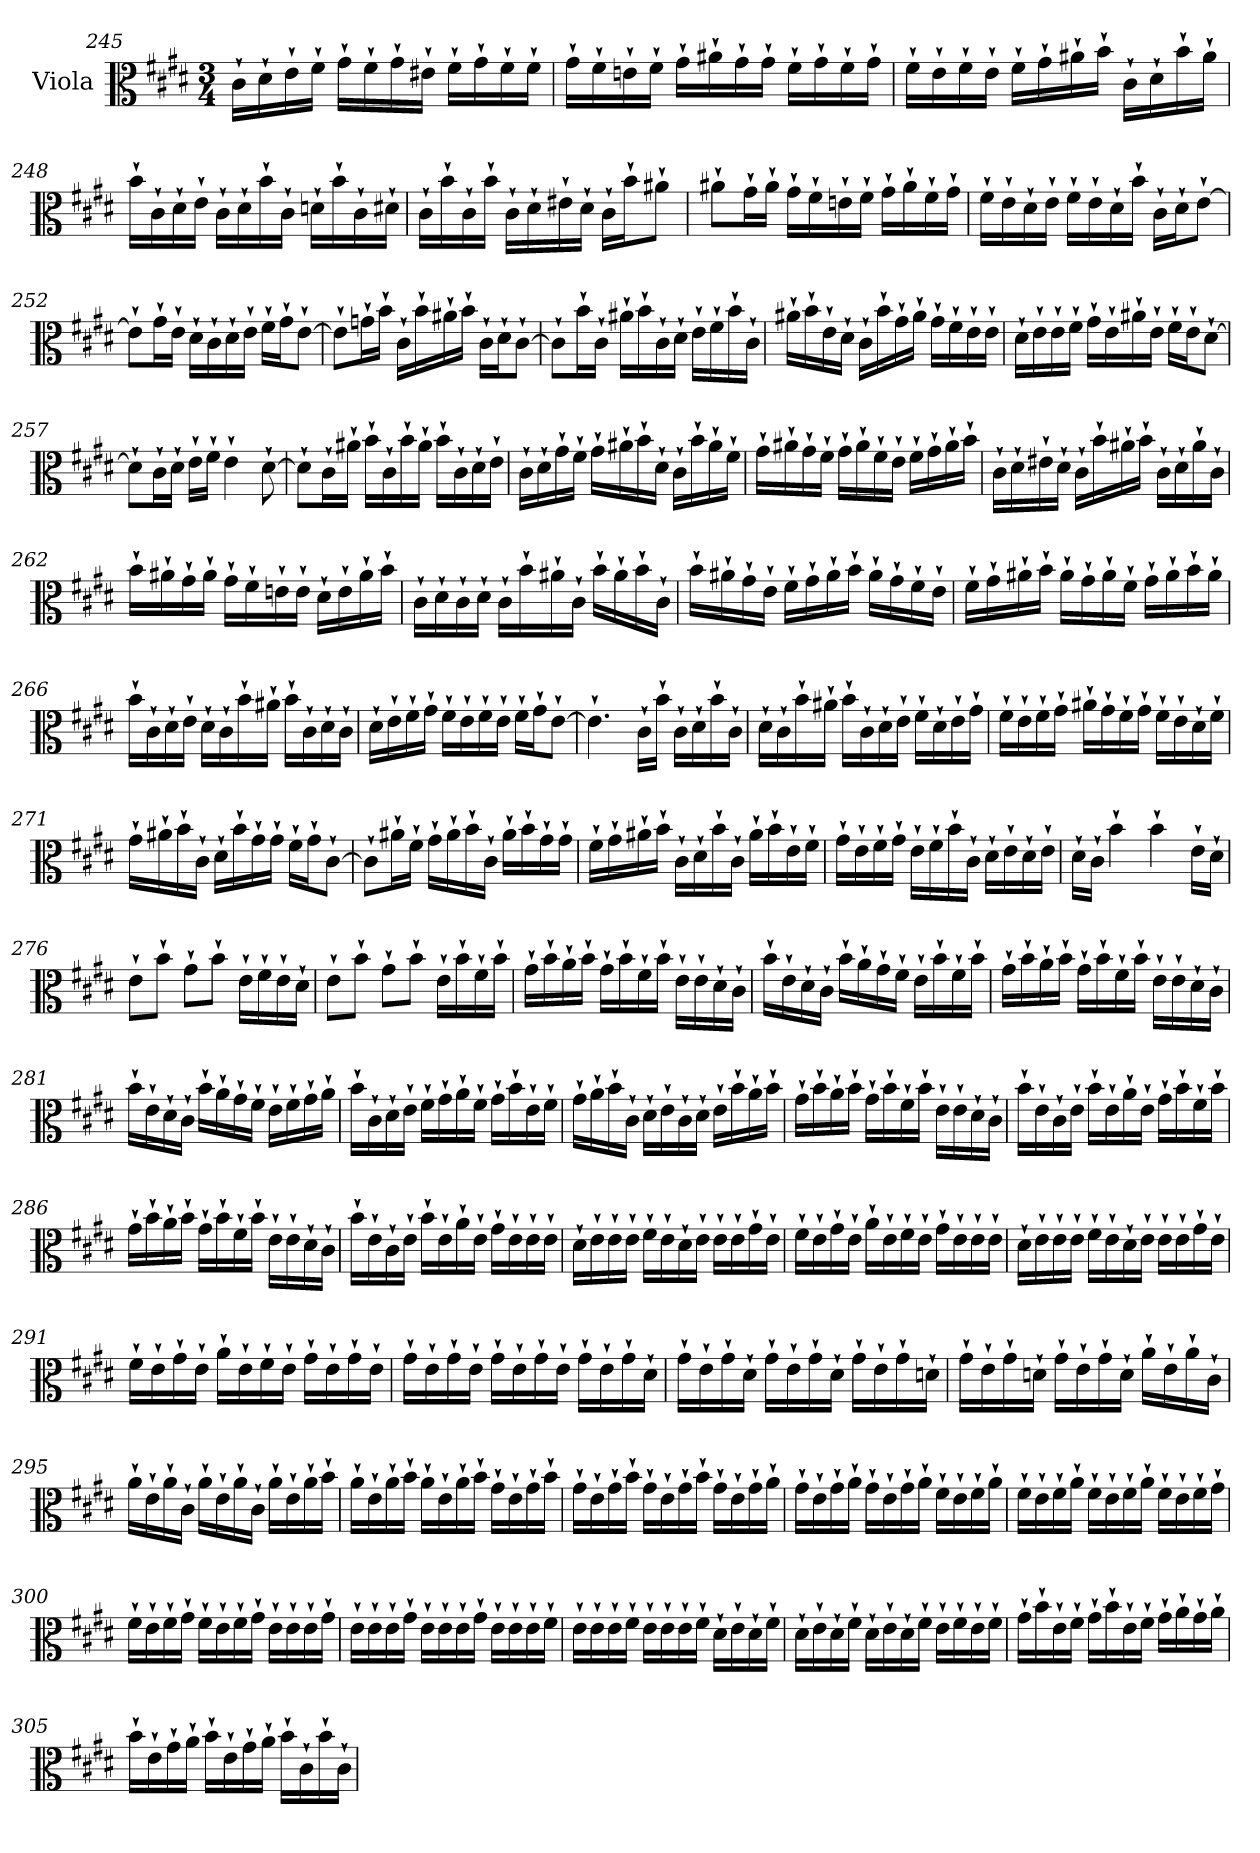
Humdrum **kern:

**kern
*part1
*staff1
*I"Viola
*I'Vla.
!!LO:LB:g=z
*clefC3
*k[f#c#g#d#]
*E:
*M3/4
=245
16c#`\LL
16d#`\
16e`\
16f#`\JJ
16g#`\LL
16f#`\
16g#`\
16e#X`\JJ
16f#`\LL
16g#`\
16f#`\
16f#`\JJ
=246
16g#`\LL
16f#`\
16en`\
16f#`\JJ
16g#`\LL
16a#X`\
16g#`\
16g#`\JJ
16f#`\LL
16g#`\
16f#`\
16g#`\JJ
=247
16f#`\LL
16e`\
16f#`\
16e`\JJ
16f#`\LL
16g#`\
16a#X`\
16b`\JJ
16c#`\LL
16d#`\
16b`\
16a#`\JJ
!!LO:LB:g=z
=248
16b`\LL
16c#`\
16d#`\
16e`\JJ
16c#`\LL
16d#`\
16b`\
16c#`\JJ
16dn`\LL
16b`\
16c#`\
16d#X`\JJ
=249
16c#`\LL
16b`\
16c#`\
16b`\JJ
16c#`\LL
16d#`\
16e#X`\
16d#`\JJ
16c#`\LL
16b`\J
8a#X`\J
=250
8a#X`\L
16g#`\L
16a#`\JJ
16g#`\LL
16f#`\
16en`\
16f#`\JJ
16g#`\LL
16a#`\
16f#`\
16g#`\JJ
!!LO:PB:g=z
=251
16f#`\LL
16e`\
16d#`\
16e`\JJ
16f#`\LL
16e`\
16d#`\
16b`\JJ
16c#`\LL
16d#`\J
[8e`\J
=252
8e`\L]
16g#`\L
16e`\JJ
16d#`\LL
16c#`\
16d#`\
16e`\JJ
16f#`\LL
16g#`\J
[8e`\J
=253
8e`\L]
16gn`\L
16b`\JJ
16c#`\LL
16b`\
16a#X`\
16b`\JJ
16c#`\LL
16d#`\J
[8c#`\J
!!LO:LB:g=z
=254
8c#`\L]
16b`\L
16c#`\JJ
16a#X`\LL
16b`\
16c#`\
16d#`\JJ
16e`\LL
16f#`\
16b`\
16c#`\JJ
=255
16a#X`\LL
16b`\
16e`\
16d#`\JJ
16c#`\LL
16b`\
16g#`\
16a#`\JJ
16g#`\LL
16f#`\
16e`\
16e`\JJ
=256
16d#`\LL
16e`\
16e`\
16f#`\JJ
16g#`\LL
16e`\
16a#X`\
16e`\JJ
16f#`\LL
16e`\J
[8d#`\J
=257
8d#`\L]
16c#`\L
16d#`\JJ
16e`\LL
16f#`\JJ
4e`\
[8d#`\
!!LO:LB:g=z
=258
8d#`\L]
16c#`\L
16a#X`\JJ
16b`\LL
16c#`\
16b`\
16a#`\JJ
16b`\LL
16c#`\
16d#`\
16e`\JJ
=259
16c#`\LL
16d#`\
16g#`\
16f#`\JJ
16g#`\LL
16a#X`\
16b`\
16d#`\JJ
16c#`\LL
16b`\
16a#`\
16f#`\JJ
=260
16g#`\LL
16a#X`\
16g#`\
16f#`\JJ
16g#`\LL
16a#`\
16f#`\
16e`\JJ
16f#`\LL
16g#`\
16a#`\
16b`\JJ
!!LO:LB:g=z
=261
16c#`\LL
16d#`\
16e#X`\
16d#`\JJ
16c#`\LL
16b`\
16a#X`\
16b`\JJ
16c#`\LL
16d#`\
16a#`\
16c#`\JJ
=262
16b`\LL
16a#X`\
16g#`\
16a#`\JJ
16g#`\LL
16f#`\
16en`\
16e`\JJ
16d#`\LL
16e`\
16a#`\
16b`\JJ
=263
16c#`\LL
16d#`\
16c#`\
16d#`\JJ
16c#`\LL
16b`\
16a#X`\
16c#`\JJ
16b`\LL
16a#`\
16b`\
16c#`\JJ
!!LO:LB:g=z
=264
16b`\LL
16a#X`\
16g#`\
16e`\JJ
16f#`\LL
16g#`\
16a#`\
16b`\JJ
16a#`\LL
16g#`\
16f#`\
16e`\JJ
=265
16f#`\LL
16g#`\
16a#X`\
16b`\JJ
16a#`\LL
16g#`\
16a#`\
16f#`\JJ
16g#`\LL
16a#`\
16b`\
16a#`\JJ
=266
16b`\LL
16c#`\
16d#`\
16e`\JJ
16d#`\LL
16c#`\
16b`\
16a#X`\JJ
16b`\LL
16c#`\
16d#`\
16c#`\JJ
!!LO:LB:g=z
=267
16d#`\LL
16e`\
16f#`\
16g#`\JJ
16f#`\LL
16e`\
16f#`\
16e`\JJ
16f#`\LL
16g#`\J
[8e`\J
=268
4.e`\]
16c#`\LL
16b`\JJ
16c#`\LL
16d#`\
16b`\
16c#`\JJ
=269
16d#`\LL
16c#`\
16b`\
16a#X`\JJ
16b`\LL
16c#`\
16d#`\
16e`\JJ
16f#`\LL
16d#`\
16e`\
16g#`\JJ
!!LO:LB:g=z
=270
16f#`\LL
16e`\
16f#`\
16g#`\JJ
16a#X`\LL
16g#`\
16f#`\
16g#`\JJ
16f#`\LL
16e`\
16d#`\
16f#`\JJ
=271
16g#`\LL
16a#X`\
16b`\
16c#`\JJ
16d#`\LL
16b`\
16g#`\
16g#`\JJ
16f#`\LL
16g#`\J
[8c#`\J
=272
8c#`\L]
16a#X`\L
16f#`\JJ
16g#`\LL
16a#`\
16b`\
16c#`\JJ
16a#`\LL
16b`\
16g#`\
16g#`\JJ
!!LO:LB:g=z
=273
16f#`\LL
16g#`\
16a#X`\
16b`\JJ
16c#`\LL
16d#`\
16b`\
16c#`\JJ
16a#`\LL
16b`\
16e`\
16f#`\JJ
=274
16g#`\LL
16e`\
16f#`\
16g#`\JJ
16e`\LL
16f#`\
16b`\
16c#`\JJ
16d#`\LL
16e`\
16d#`\
16e`\JJ
=275
16d#`\LL
16c#`\JJ
4b`\
4b`\
16e`\LL
16d#`\JJ
=276
8e`\L
8b`\J
8g#`\L
8b`\J
16e`\LL
16f#`\
16e`\
16d#`\JJ
!!LO:LB:g=z
=277
8e`\L
8b`\J
8g#`\L
8b`\J
16e`\LL
16b`\
16f#`\
16b`\JJ
=278
16g#`\LL
16b`\
16a`\
16b`\JJ
16g#`\LL
16b`\
16f#`\
16b`\JJ
16e`\LL
16e`\
16d#`\
16c#`\JJ
=279
16b`\LL
16e`\
16d#`\
16c#`\JJ
16b`\LL
16a`\
16g#`\
16f#`\JJ
16e`\LL
16b`\
16f#`\
16b`\JJ
!!LO:LB:g=z
=280
16g#`\LL
16b`\
16a`\
16b`\JJ
16g#`\LL
16b`\
16f#`\
16b`\JJ
16e`\LL
16e`\
16d#`\
16c#`\JJ
=281
16b`\LL
16e`\
16d#`\
16c#`\JJ
16b`\LL
16a`\
16g#`\
16f#`\JJ
16e`\LL
16f#`\
16g#`\
16a`\JJ
=282
16b`\LL
16c#`\
16d#`\
16e`\JJ
16f#`\LL
16g#`\
16a`\
16f#`\JJ
16g#`\LL
16b`\
16e`\
16f#`\JJ
!!LO:PB:g=z
=283
16g#`\LL
16a`\
16b`\
16c#`\JJ
16d#`\LL
16e`\
16c#`\
16d#`\JJ
16e`\LL
16b`\
16a`\
16b`\JJ
=284
16g#`\LL
16b`\
16a`\
16b`\JJ
16g#`\LL
16b`\
16f#`\
16b`\JJ
16e`\LL
16e`\
16d#`\
16c#`\JJ
=285
16b`\LL
16e`\
16c#`\
16e`\JJ
16b`\LL
16e`\
16a`\
16e`\JJ
16g#`\LL
16b`\
16f#`\
16b`\JJ
!!LO:LB:g=z
=286
16g#`\LL
16b`\
16a`\
16b`\JJ
16g#`\LL
16b`\
16f#`\
16b`\JJ
16e`\LL
16e`\
16d#`\
16c#`\JJ
=287
16b`\LL
16e`\
16c#`\
16e`\JJ
16b`\LL
16e`\
16a`\
16e`\JJ
16g#`\LL
16e`\
16e`\
16e`\JJ
=288
16d#`\LL
16e`\
16e`\
16e`\JJ
16f#`\LL
16e`\
16d#`\
16e`\JJ
16e`\LL
16e`\
16g#`\
16e`\JJ
!!LO:LB:g=z
=289
16f#`\LL
16e`\
16g#`\
16e`\JJ
16a`\LL
16e`\
16f#`\
16e`\JJ
16g#`\LL
16e`\
16e`\
16e`\JJ
=290
16d#`\LL
16e`\
16e`\
16e`\JJ
16f#`\LL
16e`\
16d#`\
16e`\JJ
16e`\LL
16e`\
16g#`\
16e`\JJ
=291
16f#`\LL
16e`\
16g#`\
16e`\JJ
16a`\LL
16e`\
16f#`\
16e`\JJ
16g#`\LL
16e`\
16g#`\
16e`\JJ
!!LO:LB:g=z
=292
16g#`\LL
16e`\
16g#`\
16e`\JJ
16g#`\LL
16e`\
16g#`\
16e`\JJ
16g#`\LL
16e`\
16g#`\
16d#`\JJ
=293
16g#`\LL
16e`\
16g#`\
16d#`\JJ
16g#`\LL
16e`\
16g#`\
16d#`\JJ
16g#`\LL
16e`\
16g#`\
16dn`\JJ
=294
16g#`\LL
16e`\
16g#`\
16dn`\JJ
16g#`\LL
16e`\
16g#`\
16d`\JJ
16a`\LL
16e`\
16a`\
16c#`\JJ
!!LO:LB:g=z
=295
16a`\LL
16e`\
16a`\
16c#`\JJ
16a`\LL
16e`\
16a`\
16c#`\JJ
16a`\LL
16e`\
16a`\
16b`\JJ
=296
16a`\LL
16e`\
16a`\
16b`\JJ
16a`\LL
16e`\
16a`\
16b`\JJ
16g#`\LL
16e`\
16g#`\
16b`\JJ
=297
16g#`\LL
16e`\
16g#`\
16b`\JJ
16g#`\LL
16e`\
16g#`\
16b`\JJ
16g#`\LL
16e`\
16g#`\
16a`\JJ
!!LO:LB:g=z
=298
16g#`\LL
16e`\
16g#`\
16a`\JJ
16g#`\LL
16e`\
16g#`\
16a`\JJ
16f#`\LL
16e`\
16f#`\
16a`\JJ
=299
16f#`\LL
16e`\
16f#`\
16a`\JJ
16f#`\LL
16e`\
16f#`\
16a`\JJ
16f#`\LL
16e`\
16f#`\
16g#`\JJ
=300
16f#`\LL
16e`\
16f#`\
16g#`\JJ
16f#`\LL
16e`\
16f#`\
16g#`\JJ
16e`\LL
16e`\
16e`\
16g#`\JJ
!!LO:LB:g=z
=301
16e`\LL
16e`\
16e`\
16g#`\JJ
16e`\LL
16e`\
16e`\
16g#`\JJ
16e`\LL
16e`\
16e`\
16f#`\JJ
=302
16e`\LL
16e`\
16e`\
16f#`\JJ
16e`\LL
16e`\
16e`\
16f#`\JJ
16d#`\LL
16e`\
16d#`\
16f#`\JJ
=303
16d#`\LL
16e`\
16d#`\
16f#`\JJ
16d#`\LL
16e`\
16d#`\
16f#`\JJ
16e`\LL
16f#`\
16e`\
16f#`\JJ
!!LO:LB:g=z
=304
16g#`\LL
16b`\
16e`\
16f#`\JJ
16g#`\LL
16b`\
16e`\
16f#`\JJ
16g#`\LL
16a`\
16g#`\
16a`\JJ
=305
16b`\LL
16e`\
16g#`\
16a`\JJ
16b`\LL
16e`\
16g#`\
16a`\JJ
16b`\LL
16c#`\
16b`\
16c#`\JJ
=
*-
